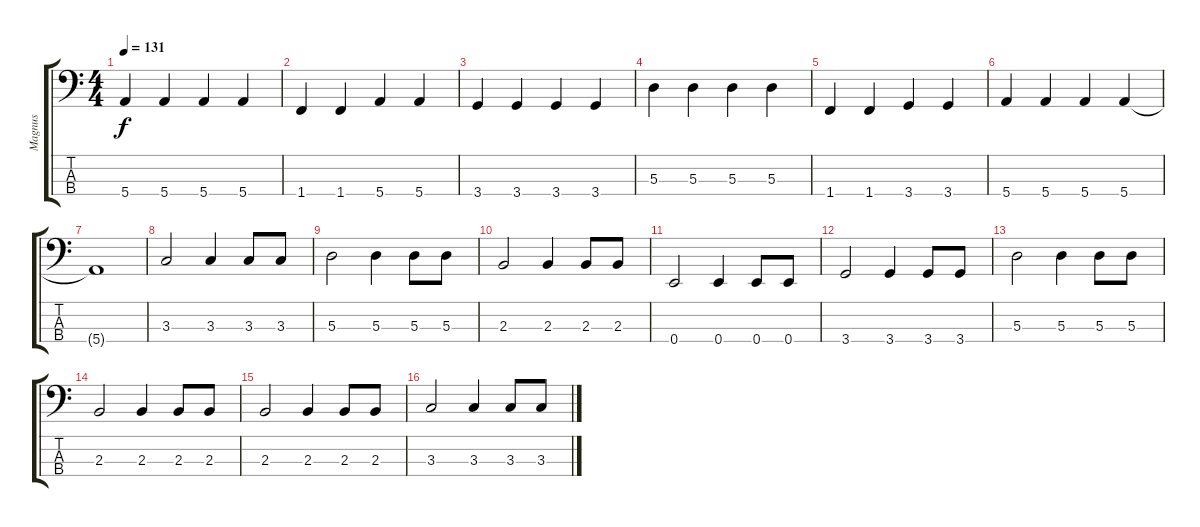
\track ("Magnus" "Magnus") {instrument electricbassfinger}
\staff {score tabs}
\tuning (G2 D2 A1 E1) {hide}
\ts (4 4)
\tempo 131
\clef f4
\ks c
5.4.4{dy f} 5.4.4 5.4.4 5.4.4 |
1.4.4 1.4.4 5.4.4 5.4.4 |
3.4.4 3.4.4 3.4.4 3.4.4 |
5.3.4 5.3.4 5.3.4 5.3.4 |
1.4.4 1.4.4 3.4.4 3.4.4 |
5.4.4 5.4.4 5.4.4 5.4.4 |
5.4{t}.1 |
3.3.2 3.3.4 3.3.8 3.3.8 |
5.3.2 5.3.4 5.3.8 5.3.8 |
2.3.2 2.3.4 2.3.8 2.3.8 |
0.4.2 0.4.4 0.4.8 0.4.8 |
3.4.2 3.4.4 3.4.8 3.4.8 |
5.3.2 5.3.4 5.3.8 5.3.8 |
2.3.2 2.3.4 2.3.8 2.3.8 |
2.3.2 2.3.4 2.3.8 2.3.8 |
3.3.2 3.3.4 3.3.8 3.3.8
